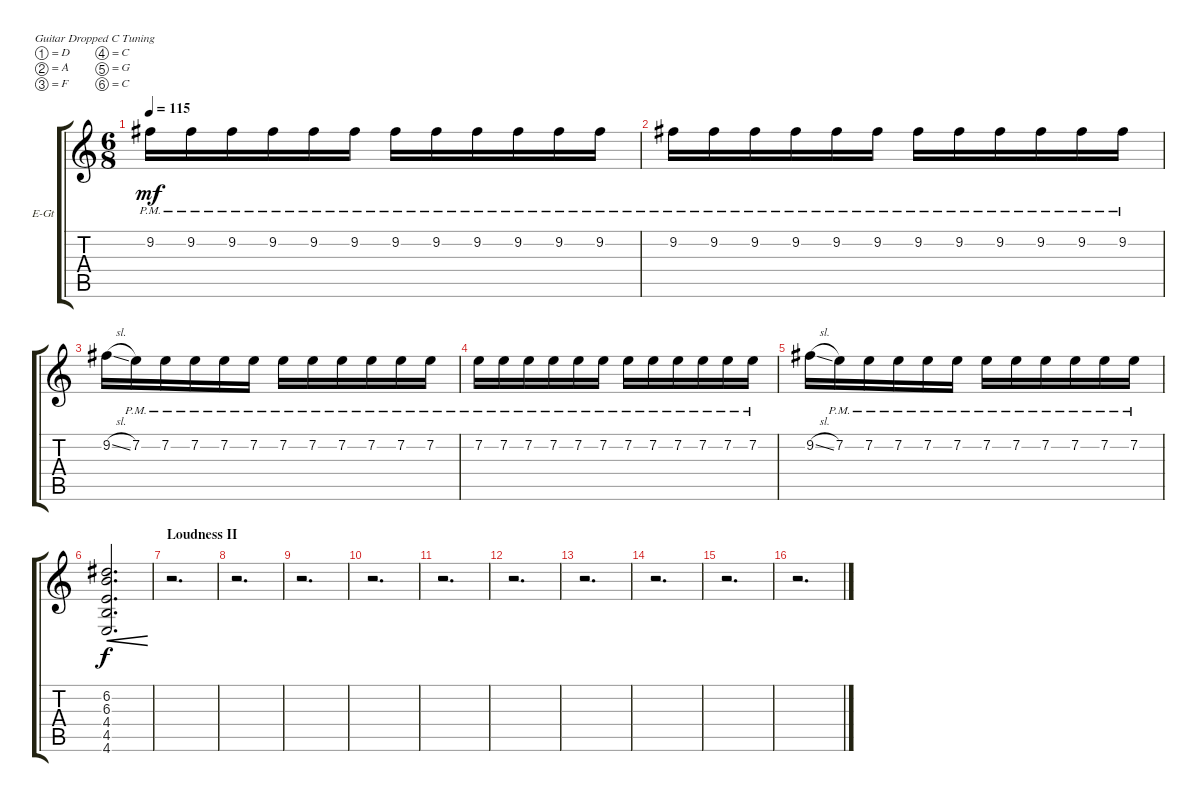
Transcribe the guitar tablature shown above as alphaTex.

\bracketExtendMode groupsimilarinstruments
\firstSystemTrackNameOrientation horizontal
\otherSystemsTrackNameOrientation horizontal
\track ("Effect Guitar" "E-Gt") {instrument overdrivenguitar}
\staff {score tabs}
\tuning (D4 A3 F3 C3 G2 C2)
\ts (6 8)
\tempo 115
\clef g2
\ks c
9.2{pm}.16{dy mf} 9.2{pm}.16 9.2{pm}.16 9.2{pm}.16 9.2{pm}.16 9.2{pm}.16 9.2{pm}.16 9.2{pm}.16 9.2{pm}.16 9.2{pm}.16 9.2{pm}.16 9.2{pm}.16 |
9.2{pm}.16 9.2{pm}.16 9.2{pm}.16 9.2{pm}.16 9.2{pm}.16 9.2{pm}.16 9.2{pm}.16 9.2{pm}.16 9.2{pm}.16 9.2{pm}.16 9.2{pm}.16 9.2{pm}.16 |
9.2{sl}.16 7.2{pm}.16 7.2{pm}.16 7.2{pm}.16 7.2{pm}.16 7.2{pm}.16 7.2{pm}.16 7.2{pm}.16 7.2{pm}.16 7.2{pm}.16 7.2{pm}.16 7.2{pm}.16 |
7.2{pm}.16 7.2{pm}.16 7.2{pm}.16 7.2{pm}.16 7.2{pm}.16 7.2{pm}.16 7.2{pm}.16 7.2{pm}.16 7.2{pm}.16 7.2{pm}.16 7.2{pm}.16 7.2{pm}.16 |
9.2{sl}.16 7.2{pm}.16 7.2{pm}.16 7.2{pm}.16 7.2{pm}.16 7.2{pm}.16 7.2{pm}.16 7.2{pm}.16 7.2{pm}.16 7.2{pm}.16 7.2{pm}.16 7.2{pm}.16 |
(4.6 4.5 4.4 6.3 6.2).2{d cre dy f} |
\section ("" "Loudness II")
r.2{d} |
r.2{d} |
r.2{d} |
r.2{d} |
r.2{d} |
r.2{d} |
r.2{d} |
r.2{d} |
r.2{d} |
r.2{d}
